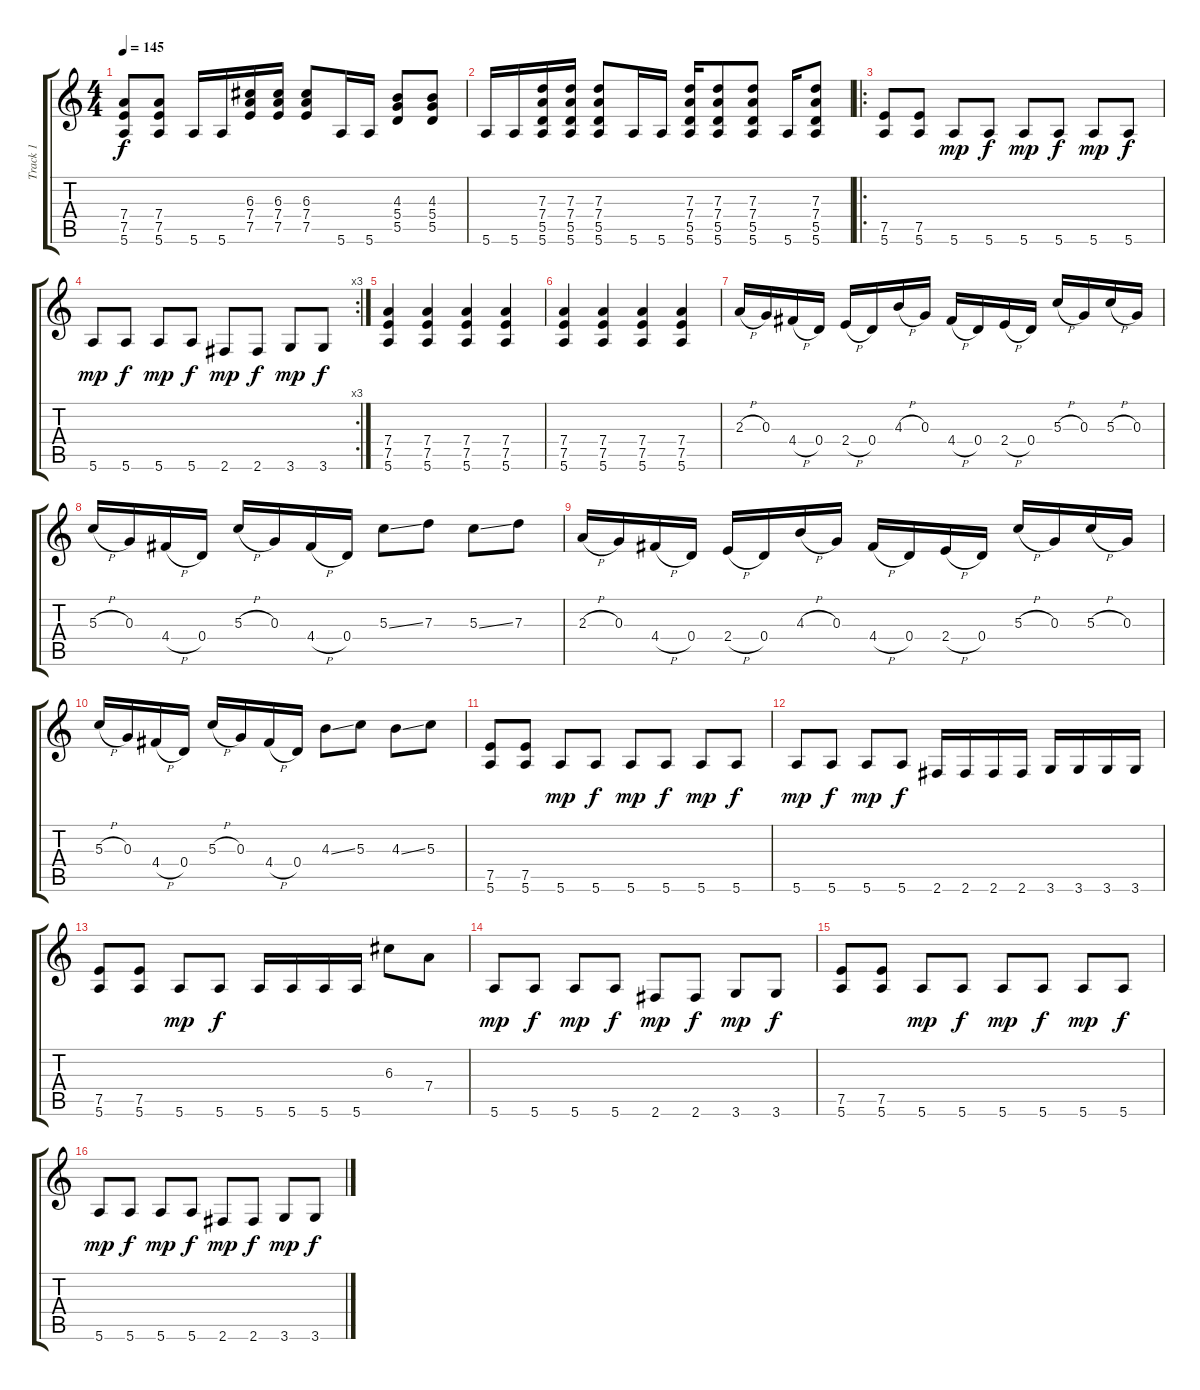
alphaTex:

\track ("Track 1" "Track 1") {instrument electricguitarclean}
\staff {score tabs}
\tuning (E4 B3 G3 D3 A2 E2) {hide}
\ts (4 4)
\tempo 145
\clef g2
\ks c
(7.4 7.5 5.6).8{dy f} (7.4 7.5 5.6).8 5.6.16 5.6.16 (6.3 7.4 7.5).16 (6.3 7.4 7.5).16 (6.3 7.4 7.5).8 5.6.16 5.6.16 (4.3 5.4 5.5).8 (4.3 5.4 5.5).8 |
5.6.16 5.6.16 (7.3 7.4 5.5 5.6).16 (7.3 7.4 5.5 5.6).16 (7.3 7.4 5.5 5.6).8 5.6.16 5.6.16 (7.3 7.4 5.5 5.6).16 (7.3 7.4 5.5 5.6).8 (7.3 7.4 5.5 5.6).8 5.6.16 (7.3 7.4 5.5 5.6).8 |
\ro
(7.5 5.6).8 (7.5 5.6).8 5.6.8{dy mp} 5.6.8{dy f} 5.6.8{dy mp} 5.6.8{dy f} 5.6.8{dy mp} 5.6.8{dy f} |
\rc 3
5.6.8{dy mp} 5.6.8{dy f} 5.6.8{dy mp} 5.6.8{dy f} 2.6.8{dy mp} 2.6.8{dy f} 3.6.8{dy mp} 3.6.8{dy f} |
(7.4 7.5 5.6).4 (7.4 7.5 5.6).4 (7.4 7.5 5.6).4 (7.4 7.5 5.6).4 |
(7.4 7.5 5.6).4 (7.4 7.5 5.6).4 (7.4 7.5 5.6).4 (7.4 7.5 5.6).4 |
2.3{h}.16 0.3.16 4.4{h}.16 0.4.16 2.4{h}.16 0.4.16 4.3{h}.16 0.3.16 4.4{h}.16 0.4.16 2.4{h}.16 0.4.16 5.3{h}.16 0.3.16 5.3{h}.16 0.3.16 |
5.3{h}.16 0.3.16 4.4{h}.16 0.4.16 5.3{h}.16 0.3.16 4.4{h}.16 0.4.16 5.3{ss}.8 7.3.8 5.3{ss}.8 7.3.8 |
2.3{h}.16 0.3.16 4.4{h}.16 0.4.16 2.4{h}.16 0.4.16 4.3{h}.16 0.3.16 4.4{h}.16 0.4.16 2.4{h}.16 0.4.16 5.3{h}.16 0.3.16 5.3{h}.16 0.3.16 |
5.3{h}.16 0.3.16 4.4{h}.16 0.4.16 5.3{h}.16 0.3.16 4.4{h}.16 0.4.16 4.3{ss}.8 5.3.8 4.3{ss}.8 5.3.8 |
(7.5 5.6).8 (7.5 5.6).8 5.6.8{dy mp} 5.6.8{dy f} 5.6.8{dy mp} 5.6.8{dy f} 5.6.8{dy mp} 5.6.8{dy f} |
5.6.8{dy mp} 5.6.8{dy f} 5.6.8{dy mp} 5.6.8{dy f} 2.6.16 2.6.16 2.6.16 2.6.16 3.6.16 3.6.16 3.6.16 3.6.16 |
(7.5 5.6).8 (7.5 5.6).8 5.6.8{dy mp} 5.6.8{dy f} 5.6.16 5.6.16 5.6.16 5.6.16 6.3.8 7.4.8 |
5.6.8{dy mp} 5.6.8{dy f} 5.6.8{dy mp} 5.6.8{dy f} 2.6.8{dy mp} 2.6.8{dy f} 3.6.8{dy mp} 3.6.8{dy f} |
(7.5 5.6).8 (7.5 5.6).8 5.6.8{dy mp} 5.6.8{dy f} 5.6.8{dy mp} 5.6.8{dy f} 5.6.8{dy mp} 5.6.8{dy f} |
5.6.8{dy mp} 5.6.8{dy f} 5.6.8{dy mp} 5.6.8{dy f} 2.6.8{dy mp} 2.6.8{dy f} 3.6.8{dy mp} 3.6.8{dy f}
